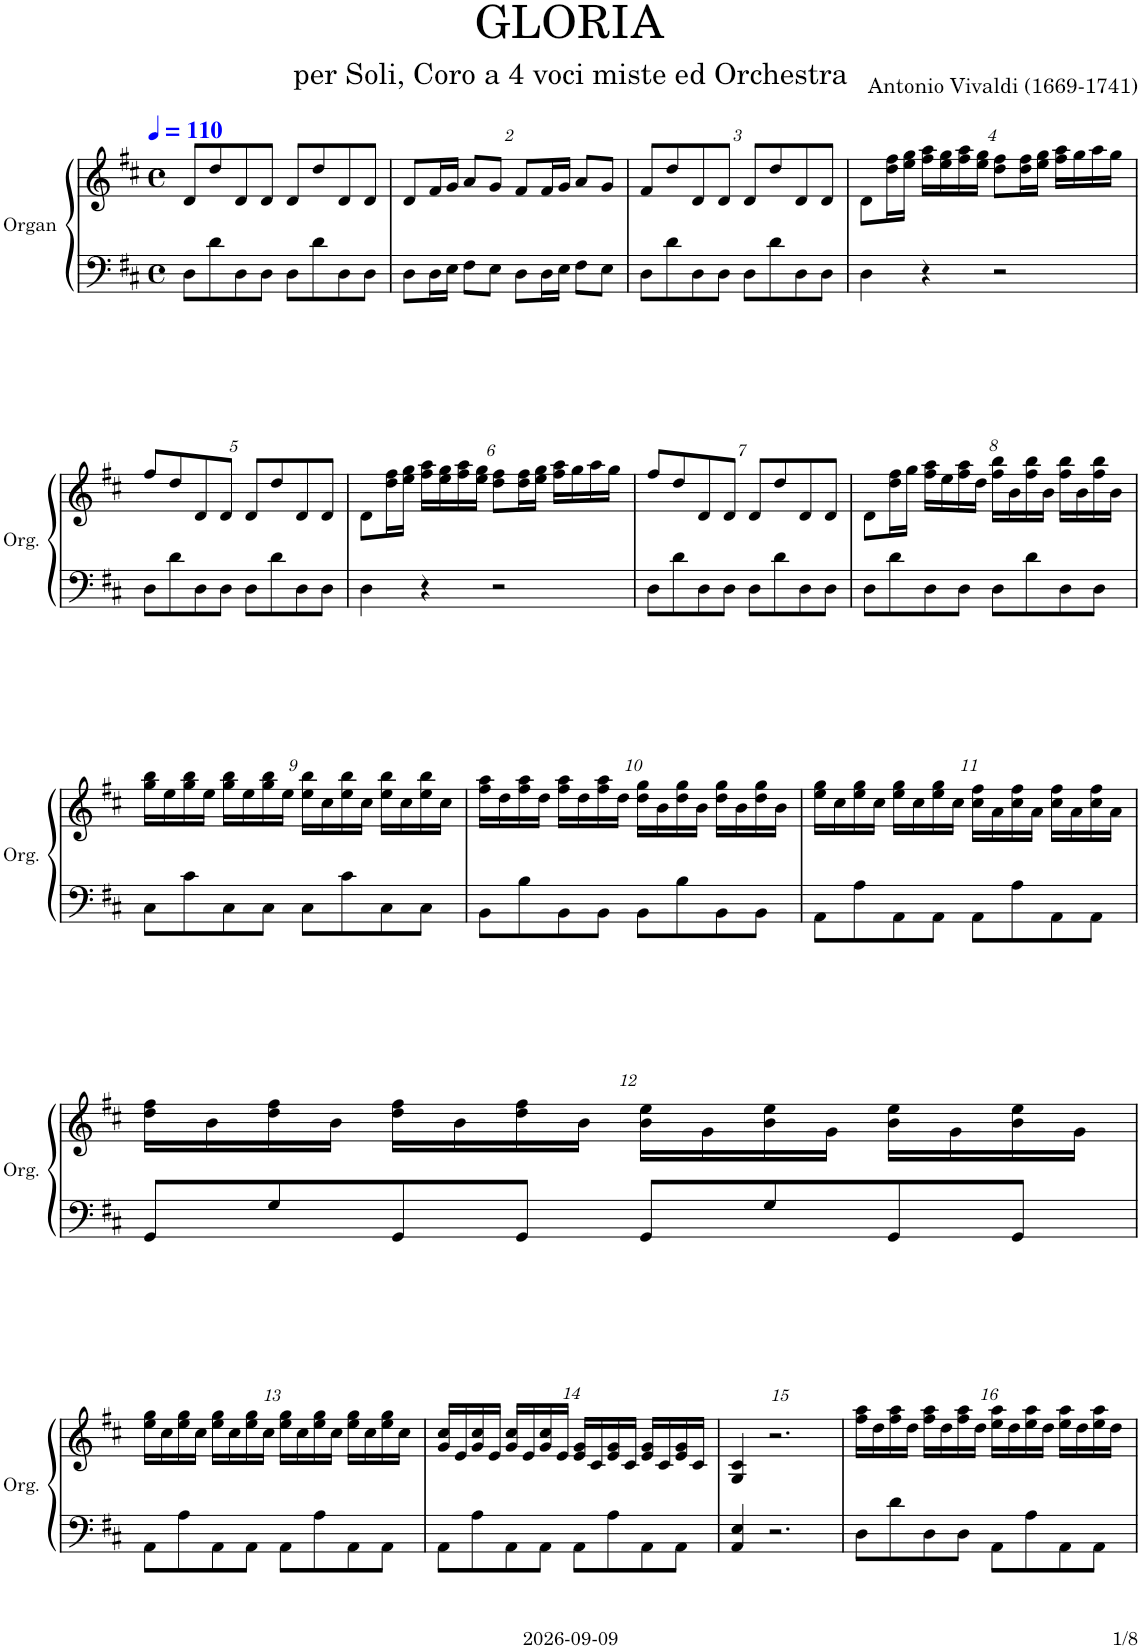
**kern	**kern
*part1	*part1
*staff2	*staff1
*I"Organ	*
*I'Org.	*
*clefF4	*clefG2
*k[f#c#]	*k[f#c#]
*M4/4	*M4/4
*met(c)	*met(c)
*MM110	*MM110
=1	=1
8D\L	8d/L
8d\	8dd/
8D\	8d/
8D\J	8d/J
8D\L	8d/L
8d\	8dd/
8D\	8d/
8D\J	8d/J
=2	=2
8D\L	8d/L
16D\L	16f#/L
16E\JJ	16g/JJ
8F#\L	8a/L
8E\J	8g/J
8D\L	8f#/L
16D\L	16f#/L
16E\JJ	16g/JJ
8F#\L	8a/L
8E\J	8g/J
=3	=3
8D\L	8f#/L
8d\	8dd/
8D\	8d/
8D\J	8d/J
8D\L	8d/L
8d\	8dd/
8D\	8d/
8D\J	8d/J
=4	=4
4D\	8d\L
.	16dd\ 16ff#\L
.	16ee\ 16gg\JJ
4r	16ff#\ 16aa\LL
.	16ee\ 16gg\
.	16ff#\ 16aa\
.	16ee\ 16gg\JJ
2r	8dd\ 8ff#\L
.	16dd\ 16ff#\L
.	16ee\ 16gg\JJ
.	16ff#\ 16aa\LL
.	16gg\
.	16aa\
.	16gg\JJ
!!LO:LB:g=z
=5	=5
8D\L	8ff#/L
8d\	8dd/
8D\	8d/
8D\J	8d/J
8D\L	8d/L
8d\	8dd/
8D\	8d/
8D\J	8d/J
=6	=6
4D\	8d\L
.	16dd\ 16ff#\L
.	16ee\ 16gg\JJ
4r	16ff#\ 16aa\LL
.	16ee\ 16gg\
.	16ff#\ 16aa\
.	16ee\ 16gg\JJ
2r	8dd\ 8ff#\L
.	16dd\ 16ff#\L
.	16ee\ 16gg\JJ
.	16ff#\ 16aa\LL
.	16gg\
.	16aa\
.	16gg\JJ
=7	=7
8D\L	8ff#/L
8d\	8dd/
8D\	8d/
8D\J	8d/J
8D\L	8d/L
8d\	8dd/
8D\	8d/
8D\J	8d/J
=8	=8
8D\L	8d\L
8d\	16dd\ 16ff#\L
.	16gg\JJ
8D\	16ff#\ 16aa\LL
.	16ee\
8D\J	16ff#\ 16aa\
.	16dd\JJ
8D\L	16ff#\ 16bb\LL
.	16b\
8d\	16ff#\ 16bb\
.	16b\JJ
8D\	16ff#\ 16bb\LL
.	16b\
8D\J	16ff#\ 16bb\
.	16b\JJ
!!LO:LB:g=z
=9	=9
8C#\L	16gg\ 16bb\LL
.	16ee\
8c#\	16gg\ 16bb\
.	16ee\JJ
8C#\	16gg\ 16bb\LL
.	16ee\
8C#\J	16gg\ 16bb\
.	16ee\JJ
8C#\L	16ee\ 16bb\LL
.	16cc#\
8c#\	16ee\ 16bb\
.	16cc#\JJ
8C#\	16ee\ 16bb\LL
.	16cc#\
8C#\J	16ee\ 16bb\
.	16cc#\JJ
=10	=10
8BB\L	16ff#\ 16aa\LL
.	16dd\
8B\	16ff#\ 16aa\
.	16dd\JJ
8BB\	16ff#\ 16aa\LL
.	16dd\
8BB\J	16ff#\ 16aa\
.	16dd\JJ
8BB\L	16dd\ 16gg\LL
.	16b\
8B\	16dd\ 16gg\
.	16b\JJ
8BB\	16dd\ 16gg\LL
.	16b\
8BB\J	16dd\ 16gg\
.	16b\JJ
=11	=11
8AA\L	16ee\ 16gg\LL
.	16cc#\
8A\	16ee\ 16gg\
.	16cc#\JJ
8AA\	16ee\ 16gg\LL
.	16cc#\
8AA\J	16ee\ 16gg\
.	16cc#\JJ
8AA\L	16cc#\ 16ff#\LL
.	16a\
8A\	16cc#\ 16ff#\
.	16a\JJ
8AA\	16cc#\ 16ff#\LL
.	16a\
8AA\J	16cc#\ 16ff#\
.	16a\JJ
!!LO:LB:g=z
=12	=12
8GG/L	16dd\ 16ff#\LL
.	16b\
8G/	16dd\ 16ff#\
.	16b\JJ
8GG/	16dd\ 16ff#\LL
.	16b\
8GG/J	16dd\ 16ff#\
.	16b\JJ
8GG/L	16b\ 16ee\LL
.	16g\
8G/	16b\ 16ee\
.	16g\JJ
8GG/	16b\ 16ee\LL
.	16g\
8GG/J	16b\ 16ee\
.	16g\JJ
!!LO:LB:g=z
=13	=13
8AA\L	16ee\ 16gg\LL
.	16cc#\
8A\	16ee\ 16gg\
.	16cc#\JJ
8AA\	16ee\ 16gg\LL
.	16cc#\
8AA\J	16ee\ 16gg\
.	16cc#\JJ
8AA\L	16ee\ 16gg\LL
.	16cc#\
8A\	16ee\ 16gg\
.	16cc#\JJ
8AA\	16ee\ 16gg\LL
.	16cc#\
8AA\J	16ee\ 16gg\
.	16cc#\JJ
=14	=14
8AA\L	16g/ 16cc#/LL
.	16e/
8A\	16g/ 16cc#/
.	16e/JJ
8AA\	16g/ 16cc#/LL
.	16e/
8AA\J	16g/ 16cc#/
.	16e/JJ
8AA\L	16e/ 16g/LL
.	16c#/
8A\	16e/ 16g/
.	16c#/JJ
8AA\	16e/ 16g/LL
.	16c#/
8AA\J	16e/ 16g/
.	16c#/JJ
=15	=15
4AA/ 4E/	4G/ 4c#/
2.r	2.r
=16	=16
8D\L	16ff#\ 16aa\LL
.	16dd\
8d\	16ff#\ 16aa\
.	16dd\JJ
8D\	16ff#\ 16aa\LL
.	16dd\
8D\J	16ff#\ 16aa\
.	16dd\JJ
8AA\L	16ee\ 16aa\LL
.	16dd\
8A\	16ee\ 16aa\
.	16dd\JJ
8AA\	16ee\ 16aa\LL
.	16dd\
8AA\J	16ee\ 16aa\
.	16dd\JJ
=	=
*-	*-
